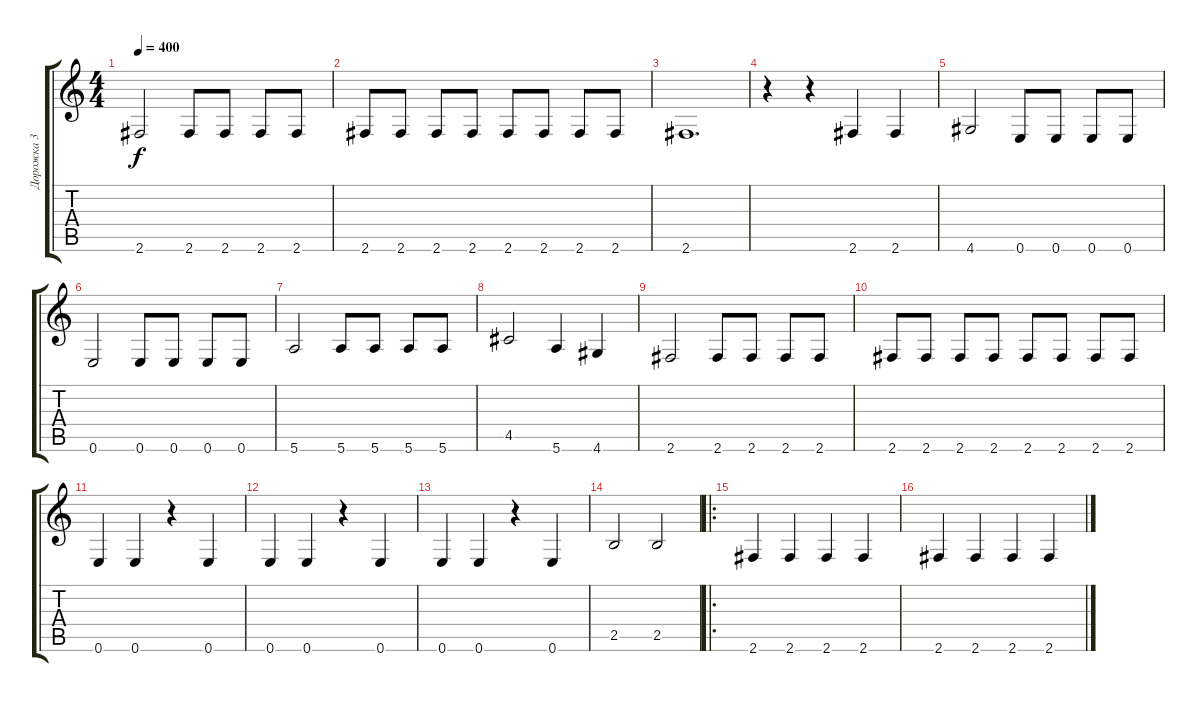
\track ("Дорожка 3" "Дорожка 3") {instrument electricbassfinger}
\staff {score tabs}
\tuning (E4 B3 G3 D3 A2 E2) {hide}
\ts (4 4)
\tempo 400
\clef g2
\ks c
2.6.2{dy f} 2.6.8 2.6.8 2.6.8 2.6.8 |
2.6.8 2.6.8 2.6.8 2.6.8 2.6.8 2.6.8 2.6.8 2.6.8 |
2.6.1{d} |
r.4 r.4 2.6.4 2.6.4 |
4.6.2 0.6.8 0.6.8 0.6.8 0.6.8 |
0.6.2 0.6.8 0.6.8 0.6.8 0.6.8 |
5.6.2 5.6.8 5.6.8 5.6.8 5.6.8 |
4.5.2 5.6.4 4.6.4 |
2.6.2 2.6.8 2.6.8 2.6.8 2.6.8 |
2.6.8 2.6.8 2.6.8 2.6.8 2.6.8 2.6.8 2.6.8 2.6.8 |
0.6.4 0.6.4 r.4 0.6.4 |
0.6.4 0.6.4 r.4 0.6.4 |
0.6.4 0.6.4 r.4 0.6.4 |
2.5.2 2.5.2 |
\ro
2.6.4 2.6.4 2.6.4 2.6.4 |
2.6.4 2.6.4 2.6.4 2.6.4
